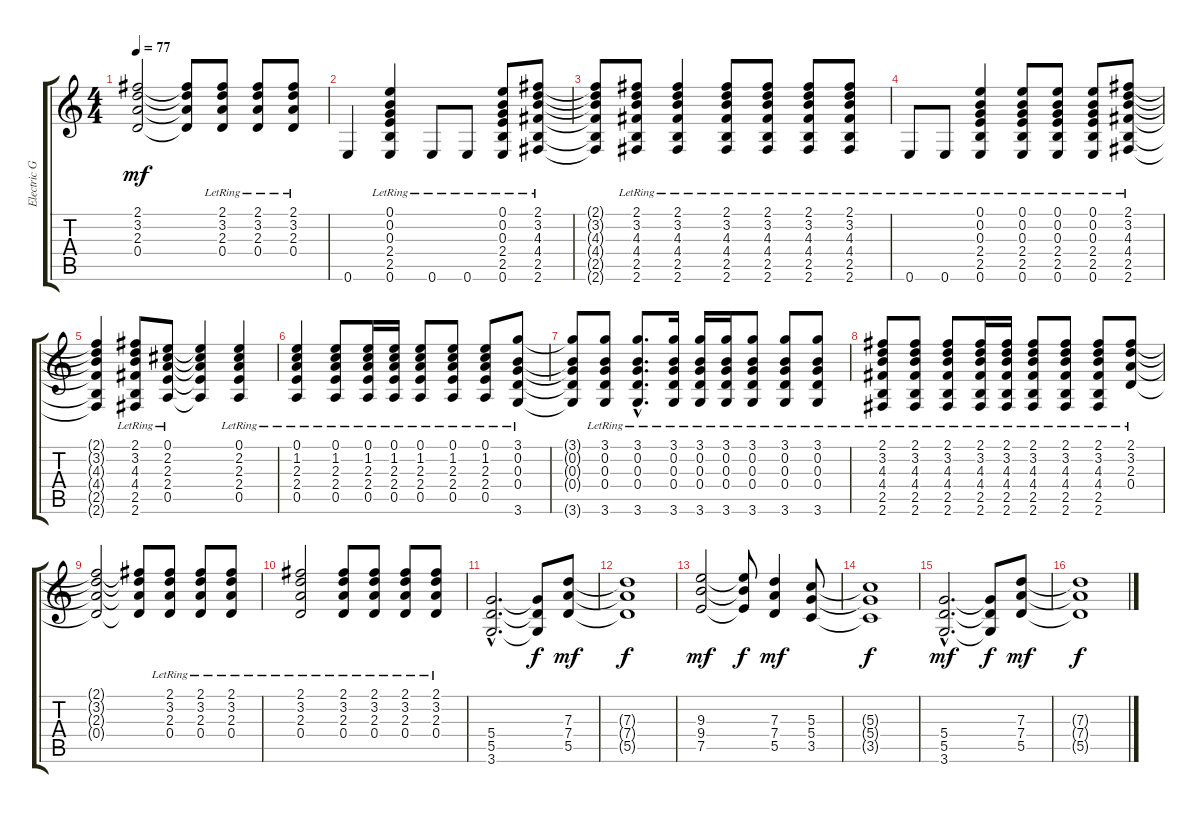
\track ("Electric Guitar 1" "Electric G") {instrument electricguitarjazz}
\staff {score tabs}
\tuning (E4 B3 G3 D3 A2 E2) {hide}
\ts (4 4)
\tempo 77
\clef g2
\ks c
(2.1{t} 3.2{t} 2.3{t} 0.4{t}).2{dy mf} (2.1{t} 3.2{t} 2.3{t} 0.4{t}).8 (2.1{lr} 3.2{lr} 2.3{lr} 0.4{lr}).8 (2.1{lr} 3.2{lr} 2.3{lr} 0.4{lr}).8 (2.1{lr} 3.2{lr} 2.3{lr} 0.4{lr}).8 |
0.6.4 (0.1{lr} 0.2{lr} 0.3{lr} 2.4{lr} 2.5{lr} 0.6{lr}).4 0.6{lr}.8 0.6{lr}.8 (0.1{lr} 0.2{lr} 0.3{lr} 2.4{lr} 2.5{lr} 0.6{lr}).8 (2.1{lr} 3.2{lr} 4.3{lr} 4.4{lr} 2.5{lr} 2.6{lr}).8 |
(2.1{t} 3.2{t} 4.3{t} 4.4{t} 2.5{t} 2.6{t}).8 (2.1{lr} 3.2{lr} 4.3{lr} 4.4{lr} 2.5{lr} 2.6{lr}).8 (2.1{lr} 3.2{lr} 4.3{lr} 4.4{lr} 2.5{lr} 2.6{lr}).4 (2.1{lr} 3.2{lr} 4.3{lr} 4.4{lr} 2.5{lr} 2.6{lr}).8 (2.1{lr} 3.2{lr} 4.3{lr} 4.4{lr} 2.5{lr} 2.6{lr}).8 (2.1{lr} 3.2{lr} 4.3{lr} 4.4{lr} 2.5{lr} 2.6{lr}).8 (2.1{lr} 3.2{lr} 4.3{lr} 4.4{lr} 2.5{lr} 2.6{lr}).8 |
0.6{lr}.8 0.6{lr}.8 (0.1{lr} 0.2{lr} 0.3{lr} 2.4{lr} 2.5{lr} 0.6{lr}).4 (0.1{lr} 0.2{lr} 0.3{lr} 2.4{lr} 2.5{lr} 0.6{lr}).8 (0.1{lr} 0.2{lr} 0.3{lr} 2.4{lr} 2.5{lr} 0.6{lr}).8 (0.1{lr} 0.2{lr} 0.3{lr} 2.4{lr} 2.5{lr} 0.6{lr}).8 (2.1{lr} 3.2{lr} 4.3{lr} 4.4{lr} 2.5{lr} 2.6{lr}).8 |
(2.1{t} 3.2{t} 4.3{t} 4.4{t} 2.5{t} 2.6{t}).4 (2.1{lr} 3.2{lr} 4.3{lr} 4.4{lr} 2.5{lr} 2.6{lr}).8 (0.1{lr} 2.2{lr} 2.3{lr} 2.4{lr} 0.5{lr}).8 (0.1{t} 2.2{t} 2.3{t} 2.4{t} 0.5{t}).4 (0.1{lr} 2.2{lr} 2.3{lr} 2.4{lr} 0.5{lr}).4 |
(0.1{lr} 1.2{lr} 2.3{lr} 2.4{lr} 0.5{lr}).4 (0.1{lr} 1.2{lr} 2.3{lr} 2.4{lr} 0.5{lr}).8 (0.1{lr} 1.2{lr} 2.3{lr} 2.4{lr} 0.5{lr}).16 (0.1{lr} 1.2{lr} 2.3{lr} 2.4{lr} 0.5{lr}).16 (0.1{lr} 1.2{lr} 2.3{lr} 2.4{lr} 0.5{lr}).8 (0.1{lr} 1.2{lr} 2.3{lr} 2.4{lr} 0.5{lr}).8 (0.1{lr} 1.2{lr} 2.3{lr} 2.4{lr} 0.5{lr}).8 (3.1{lr} 0.2{lr} 0.3{lr} 0.4{lr} 3.6{lr}).8 |
(3.1{t} 0.2{t} 0.3{t} 0.4{t} 3.6{t}).8 (3.1{lr} 0.2{lr} 0.3{lr} 0.4{lr} 3.6{lr}).8 (3.1{hac lr} 0.2{hac lr} 0.3{hac lr} 0.4{hac lr} 3.6{hac lr}).8{d} (3.1{lr} 0.2{lr} 0.3{lr} 0.4{lr} 3.6{lr}).16 (3.1{lr} 0.2{lr} 0.3{lr} 0.4{lr} 3.6{lr}).16 (3.1{lr} 0.2{lr} 0.3{lr} 0.4{lr} 3.6{lr}).16 (3.1{lr} 0.2{lr} 0.3{lr} 0.4{lr} 3.6{lr}).8 (3.1{lr} 0.2{lr} 0.3{lr} 0.4{lr} 3.6{lr}).8 (3.1{lr} 0.2{lr} 0.3{lr} 0.4{lr} 3.6{lr}).8 |
(2.1{lr} 3.2{lr} 4.3{lr} 4.4{lr} 2.5{lr} 2.6{lr}).8 (2.1{lr} 3.2{lr} 4.3{lr} 4.4{lr} 2.5{lr} 2.6{lr}).8 (2.1{lr} 3.2{lr} 4.3{lr} 4.4{lr} 2.5{lr} 2.6{lr}).8 (2.1{lr} 3.2{lr} 4.3{lr} 4.4{lr} 2.5{lr} 2.6{lr}).16 (2.1{lr} 3.2{lr} 4.3{lr} 4.4{lr} 2.5{lr} 2.6{lr}).16 (2.1{lr} 3.2{lr} 4.3{lr} 4.4{lr} 2.5{lr} 2.6{lr}).8 (2.1{lr} 3.2{lr} 4.3{lr} 4.4{lr} 2.5{lr} 2.6{lr}).8 (2.1{lr} 3.2{lr} 4.3{lr} 4.4{lr} 2.5{lr} 2.6{lr}).8 (2.1{lr} 3.2{lr} 2.3{lr} 0.4{lr}).8 |
(2.1{t} 3.2{t} 2.3{t} 0.4{t}).2 (2.1{t} 3.2{t} 2.3{t} 0.4{t}).8 (2.1{lr} 3.2{lr} 2.3{lr} 0.4{lr}).8 (2.1{lr} 3.2{lr} 2.3{lr} 0.4{lr}).8 (2.1{lr} 3.2{lr} 2.3{lr} 0.4{lr}).8 |
(2.1{lr} 3.2{lr} 2.3{lr} 0.4{lr}).2 (2.1{lr} 3.2{lr} 2.3{lr} 0.4{lr}).8 (2.1{lr} 3.2{lr} 2.3{lr} 0.4{lr}).8 (2.1{lr} 3.2{lr} 2.3{lr} 0.4{lr}).8 (2.1{lr} 3.2{lr} 2.3{lr} 0.4{lr}).8 |
(5.4{hac} 5.5{hac} 3.6{hac}).2{d} (5.4{t} 5.5{t} 3.6{t}).8{dy f} (7.3 7.4 5.5).8{dy mf} |
(7.3{t} 7.4{t} 5.5{t}).1{dy f} |
(9.3 9.4 7.5).2{dy mf} (9.3{t} 9.4{t} 7.5{t}).8{dy f} (7.3 7.4 5.5).4{dy mf} (5.3 5.4 3.5).8 |
(5.3{t} 5.4{t} 3.5{t}).1{dy f} |
(5.4{hac} 5.5{hac} 3.6{hac}).2{d dy mf} (5.4{t} 5.5{t} 3.6{t}).8{dy f} (7.3 7.4 5.5).8{dy mf} |
(7.3{t} 7.4{t} 5.5{t}).1{dy f}
